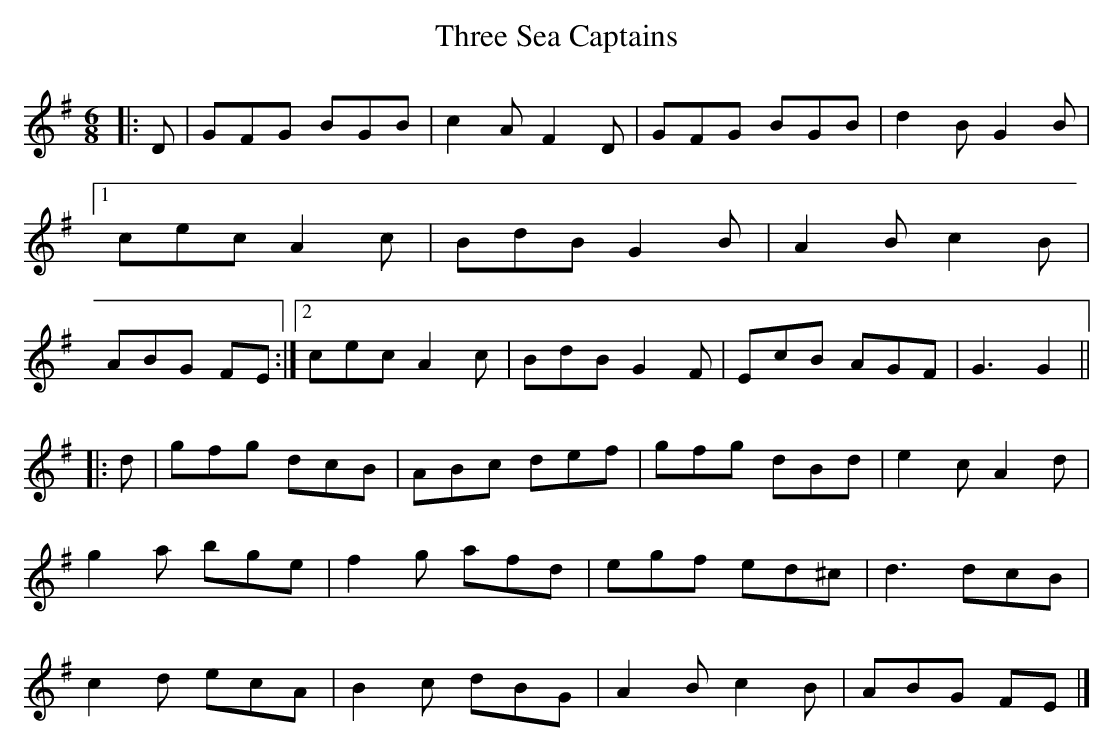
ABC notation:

X:1
T:Three Sea Captains
M:6/8
L:1/8
K:G Major
|: D |\
GFG BGB|c2A F2D|GFG BGB|d2B G2B \
 |1 cec A2c|BdB G2B|A2B c2B|ABG FE \
:|2 cec A2c|BdB G2F|EcB AGF|G3 G2 ||
|: d |\
gfg dcB|ABc def|gfg dBd|e2c A2d|
g2a bge|f2g afd|egf ed^c|d3 dcB|
c2d ecA|B2c dBG|A2B c2B|ABG FE |]
